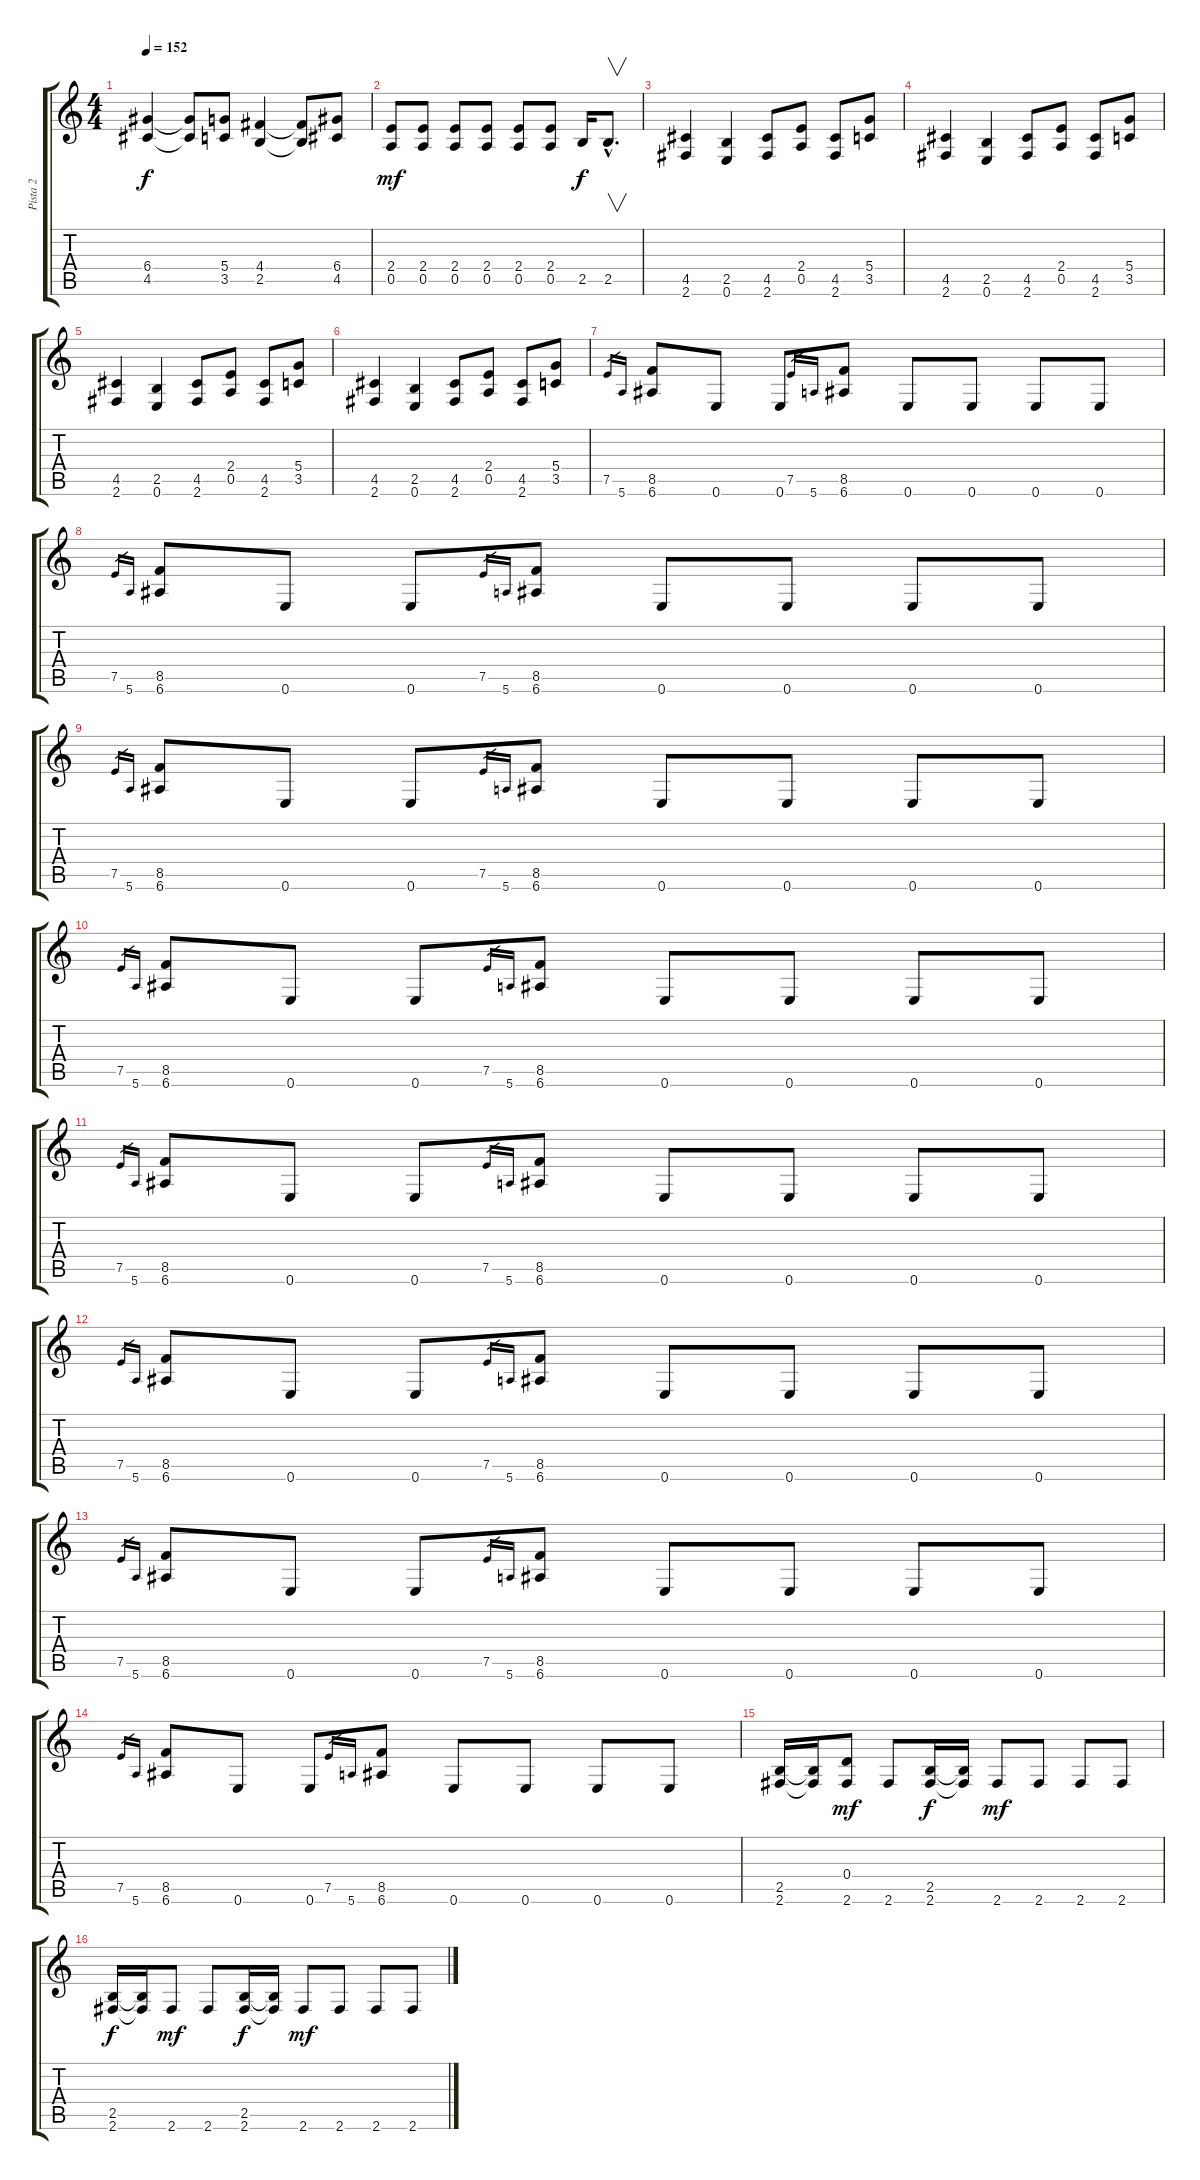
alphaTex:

\track ("Pista 2" "Pista 2") {instrument overdrivenguitar}
\staff {score tabs}
\tuning (E4 B3 G3 D3 A2 E2) {hide}
\ts (4 4)
\tempo 152
\clef g2
\ks c
(6.4 4.5).4{dy f} (6.4{t} 4.5{t}).8 (5.4 3.5).8 (4.4 2.5).4 (4.4{t} 2.5{t}).8 (6.4 4.5).8 |
(2.4 0.5).8{dy mf} (2.4 0.5).8 (2.4 0.5).8 (2.4 0.5).8 (2.4 0.5).8 (2.4 0.5).8 2.5.16{dy f} 2.5{hac}.8{v d} |
(4.5 2.6).4 (2.5 0.6).4 (4.5 2.6).8 (2.4 0.5).8 (4.5 2.6).8 (5.4 3.5).8 |
(4.5 2.6).4 (2.5 0.6).4 (4.5 2.6).8 (2.4 0.5).8 (4.5 2.6).8 (5.4 3.5).8 |
(4.5 2.6).4 (2.5 0.6).4 (4.5 2.6).8 (2.4 0.5).8 (4.5 2.6).8 (5.4 3.5).8 |
(4.5 2.6).4 (2.5 0.6).4 (4.5 2.6).8 (2.4 0.5).8 (4.5 2.6).8 (5.4 3.5).8 |
7.5.16{gr} 5.6.16{gr} (8.5 6.6).8 0.6.8 0.6.8 7.5.16{gr} 5.6.16{gr} (8.5 6.6).8 0.6.8 0.6.8 0.6.8 0.6.8 |
7.5.16{gr} 5.6.16{gr} (8.5 6.6).8 0.6.8 0.6.8 7.5.16{gr} 5.6.16{gr} (8.5 6.6).8 0.6.8 0.6.8 0.6.8 0.6.8 |
7.5.16{gr} 5.6.16{gr} (8.5 6.6).8 0.6.8 0.6.8 7.5.16{gr} 5.6.16{gr} (8.5 6.6).8 0.6.8 0.6.8 0.6.8 0.6.8 |
7.5.16{gr} 5.6.16{gr} (8.5 6.6).8 0.6.8 0.6.8 7.5.16{gr} 5.6.16{gr} (8.5 6.6).8 0.6.8 0.6.8 0.6.8 0.6.8 |
7.5.16{gr} 5.6.16{gr} (8.5 6.6).8 0.6.8 0.6.8 7.5.16{gr} 5.6.16{gr} (8.5 6.6).8 0.6.8 0.6.8 0.6.8 0.6.8 |
7.5.16{gr} 5.6.16{gr} (8.5 6.6).8 0.6.8 0.6.8 7.5.16{gr} 5.6.16{gr} (8.5 6.6).8 0.6.8 0.6.8 0.6.8 0.6.8 |
7.5.16{gr} 5.6.16{gr} (8.5 6.6).8 0.6.8 0.6.8 7.5.16{gr} 5.6.16{gr} (8.5 6.6).8 0.6.8 0.6.8 0.6.8 0.6.8 |
7.5.16{gr} 5.6.16{gr} (8.5 6.6).8 0.6.8 0.6.8 7.5.16{gr} 5.6.16{gr} (8.5 6.6).8 0.6.8 0.6.8 0.6.8 0.6.8 |
(2.5 2.6).16 (2.5{t} 2.6{t}).16 (0.4 2.6).8{dy mf} 2.6.8 (2.5 2.6).16{dy f} (2.5{t} 2.6{t}).16 2.6.8{dy mf} 2.6.8 2.6.8 2.6.8 |
(2.5 2.6).16{dy f} (2.5{t} 2.6{t}).16 2.6.8{dy mf} 2.6.8 (2.5 2.6).16{dy f} (2.5{t} 2.6{t}).16 2.6.8{dy mf} 2.6.8 2.6.8 2.6.8
